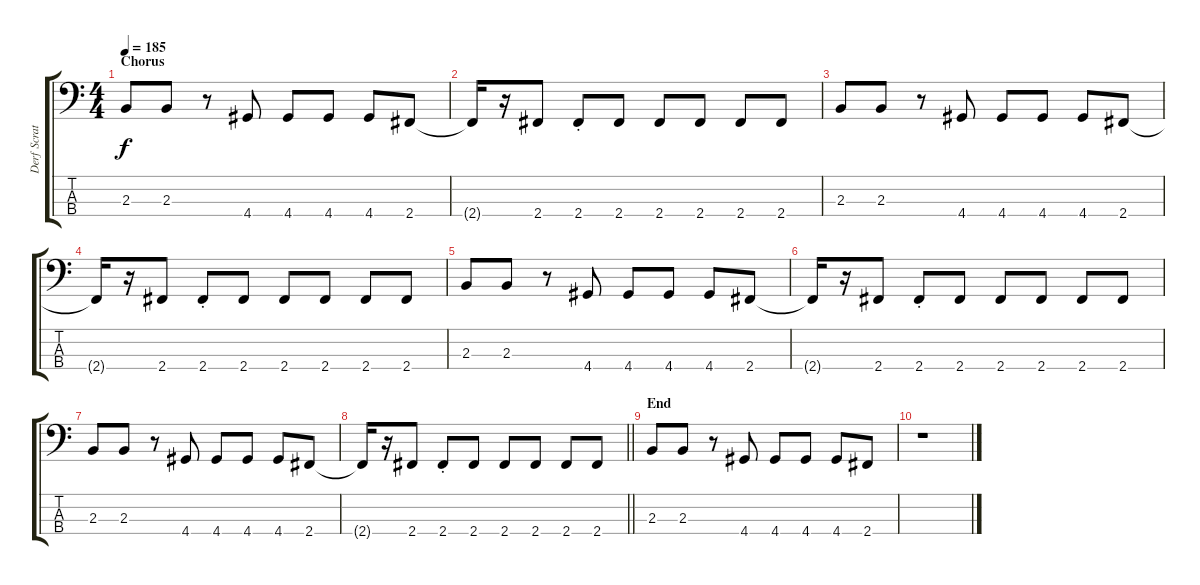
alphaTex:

\track ("Derf Scratch" "Derf Scrat") {instrument electricbassfinger}
\staff {score tabs}
\tuning (G2 D2 A1 E1) {hide}
\ts (4 4)
\section ("" "Chorus")
\tempo 185
\clef f4
\ks c
2.3.8{dy f} 2.3.8 r.8 4.4.8 4.4.8 4.4.8 4.4.8 2.4.8 |
2.4{t}.16 r.16 2.4.8 2.4{st}.8 2.4.8 2.4.8 2.4.8 2.4.8 2.4.8 |
2.3.8 2.3.8 r.8 4.4.8 4.4.8 4.4.8 4.4.8 2.4.8 |
2.4{t}.16 r.16 2.4.8 2.4{st}.8 2.4.8 2.4.8 2.4.8 2.4.8 2.4.8 |
2.3.8 2.3.8 r.8 4.4.8 4.4.8 4.4.8 4.4.8 2.4.8 |
2.4{t}.16 r.16 2.4.8 2.4{st}.8 2.4.8 2.4.8 2.4.8 2.4.8 2.4.8 |
2.3.8 2.3.8 r.8 4.4.8 4.4.8 4.4.8 4.4.8 2.4.8 |
\barLineRight lightlight
2.4{t}.16 r.16 2.4.8 2.4{st}.8 2.4.8 2.4.8 2.4.8 2.4.8 2.4.8 |
\section ("" "End")
2.3.8 2.3.8 r.8 4.4.8 4.4.8 4.4.8 4.4.8 2.4.8 |
r.1
